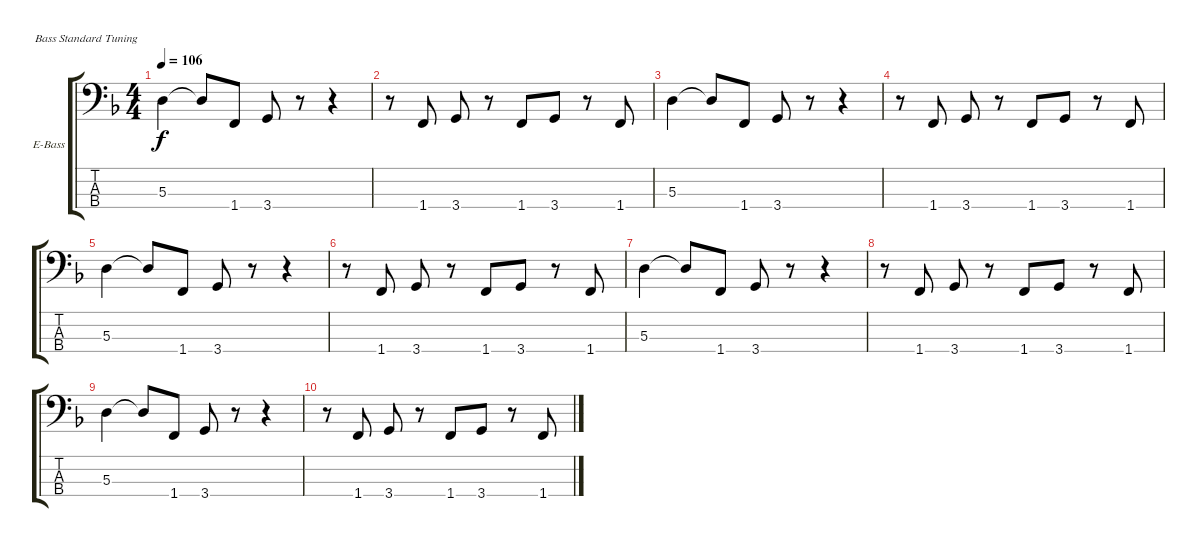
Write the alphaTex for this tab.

\defaultSystemsLayout 4
\bracketExtendMode groupsimilarinstruments
\firstSystemTrackNameOrientation horizontal
\otherSystemsTrackNameOrientation horizontal
\track ("Cliff Williams" "E-Bass") {instrument electricbassfinger}
\staff {score tabs}
\tuning (G2 D2 A1 E1)
\ts (4 4)
\tempo 106
\clef f4
\ks dminor
5.3.4{dy f} 5.3{t}.8 1.4.8 3.4.8 r.8 r.4 |
r.8 1.4.8 3.4.8 r.8 1.4.8 3.4.8 r.8 1.4.8 |
5.3.4 5.3{t}.8 1.4.8 3.4.8 r.8 r.4 |
r.8 1.4.8 3.4.8 r.8 1.4.8 3.4.8 r.8 1.4.8 |
5.3.4 5.3{t}.8 1.4.8 3.4.8 r.8 r.4 |
r.8 1.4.8 3.4.8 r.8 1.4.8 3.4.8 r.8 1.4.8 |
5.3.4 5.3{t}.8 1.4.8 3.4.8 r.8 r.4 |
r.8 1.4.8 3.4.8 r.8 1.4.8 3.4.8 r.8 1.4.8 |
5.3.4 5.3{t}.8 1.4.8 3.4.8 r.8 r.4 |
r.8 1.4.8 3.4.8 r.8 1.4.8 3.4.8 r.8 1.4.8
